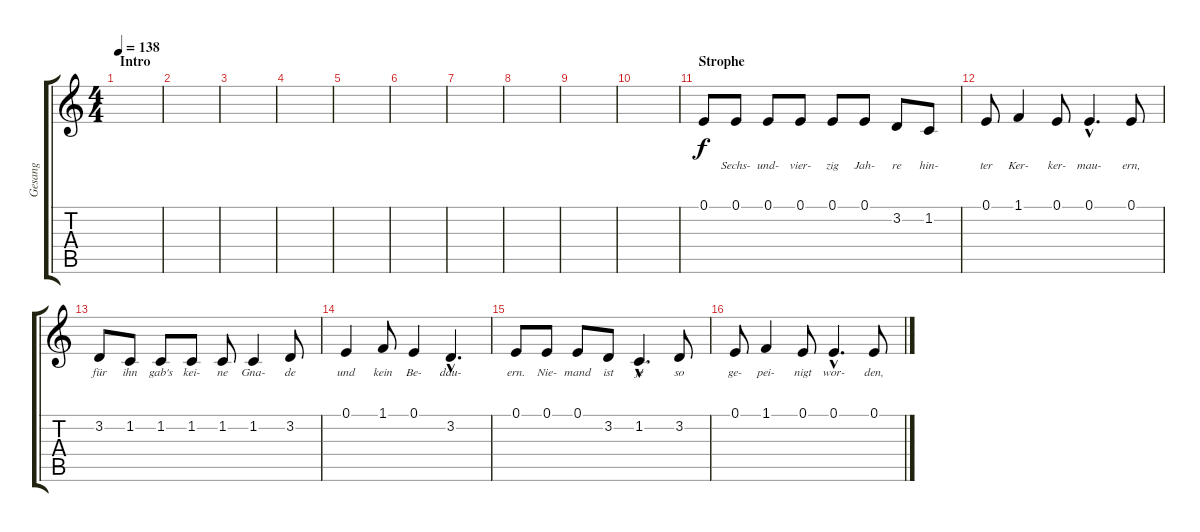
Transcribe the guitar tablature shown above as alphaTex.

\track ("Gesang" "Gesang") {instrument altosax}
\staff {score tabs}
\tuning (E4 B3 G3 D3 A2 E2) {hide}
\ts (4 4)
\section ("" "Intro")
\tempo 138
\clef g2
\ks c
|
|
|
|
|
|
|
|
|
|
\section ("" "Strophe")
0.1.8{lyrics (0 "") lyrics (1 "") lyrics (2 "") lyrics (3 "") lyrics (4 "")} 0.1.8{lyrics (0 "Sechs-") lyrics (1 "") lyrics (2 "") lyrics (3 "") lyrics (4 "")} 0.1.8{lyrics (0 "und-") lyrics (1 "") lyrics (2 "") lyrics (3 "") lyrics (4 "")} 0.1.8{lyrics (0 "vier-") lyrics (1 "") lyrics (2 "") lyrics (3 "") lyrics (4 "")} 0.1.8{lyrics (0 "zig") lyrics (1 "") lyrics (2 "") lyrics (3 "") lyrics (4 "")} 0.1.8{lyrics (0 "Jah-") lyrics (1 "") lyrics (2 "") lyrics (3 "") lyrics (4 "")} 3.2.8{lyrics (0 "re") lyrics (1 "") lyrics (2 "") lyrics (3 "") lyrics (4 "")} 1.2.8{lyrics (0 "hin-") lyrics (1 "") lyrics (2 "") lyrics (3 "") lyrics (4 "")} |
0.1.8{lyrics (0 "ter") lyrics (1 "") lyrics (2 "") lyrics (3 "") lyrics (4 "")} 1.1.4{lyrics (0 "Ker-") lyrics (1 "") lyrics (2 "") lyrics (3 "") lyrics (4 "")} 0.1.8{lyrics (0 "ker-") lyrics (1 "") lyrics (2 "") lyrics (3 "") lyrics (4 "")} 0.1{hac}.4{d lyrics (0 "mau-") lyrics (1 "") lyrics (2 "") lyrics (3 "") lyrics (4 "")} 0.1.8{lyrics (0 "ern,") lyrics (1 "") lyrics (2 "") lyrics (3 "") lyrics (4 "")} |
3.2.8{lyrics (0 "für") lyrics (1 "") lyrics (2 "") lyrics (3 "") lyrics (4 "")} 1.2.8{lyrics (0 "ihn") lyrics (1 "") lyrics (2 "") lyrics (3 "") lyrics (4 "")} 1.2.8{lyrics (0 "gab's") lyrics (1 "") lyrics (2 "") lyrics (3 "") lyrics (4 "")} 1.2.8{lyrics (0 "kei-") lyrics (1 "") lyrics (2 "") lyrics (3 "") lyrics (4 "")} 1.2.8{lyrics (0 "ne") lyrics (1 "") lyrics (2 "") lyrics (3 "") lyrics (4 "")} 1.2.4{lyrics (0 "Gna-") lyrics (1 "") lyrics (2 "") lyrics (3 "") lyrics (4 "")} 3.2.8{lyrics (0 "de") lyrics (1 "") lyrics (2 "") lyrics (3 "") lyrics (4 "")} |
0.1.4{lyrics (0 "und") lyrics (1 "") lyrics (2 "") lyrics (3 "") lyrics (4 "")} 1.1.8{lyrics (0 "kein") lyrics (1 "") lyrics (2 "") lyrics (3 "") lyrics (4 "")} 0.1.4{lyrics (0 "Be-") lyrics (1 "") lyrics (2 "") lyrics (3 "") lyrics (4 "")} 3.2{hac}.4{d lyrics (0 "dau-") lyrics (1 "") lyrics (2 "") lyrics (3 "") lyrics (4 "")} |
0.1.8{lyrics (0 "ern.") lyrics (1 "") lyrics (2 "") lyrics (3 "") lyrics (4 "")} 0.1.8{lyrics (0 "Nie-") lyrics (1 "") lyrics (2 "") lyrics (3 "") lyrics (4 "")} 0.1.8{lyrics (0 "mand") lyrics (1 "") lyrics (2 "") lyrics (3 "") lyrics (4 "")} 3.2.8{lyrics (0 "ist") lyrics (1 "") lyrics (2 "") lyrics (3 "") lyrics (4 "")} 1.2{hac}.4{d lyrics (0 "je") lyrics (1 "") lyrics (2 "") lyrics (3 "") lyrics (4 "")} 3.2.8{lyrics (0 "so") lyrics (1 "") lyrics (2 "") lyrics (3 "") lyrics (4 "")} |
0.1.8{lyrics (0 "ge-") lyrics (1 "") lyrics (2 "") lyrics (3 "") lyrics (4 "")} 1.1.4{lyrics (0 "pei-") lyrics (1 "") lyrics (2 "") lyrics (3 "") lyrics (4 "")} 0.1.8{lyrics (0 "nigt") lyrics (1 "") lyrics (2 "") lyrics (3 "") lyrics (4 "")} 0.1{hac}.4{d lyrics (0 "wor-") lyrics (1 "") lyrics (2 "") lyrics (3 "") lyrics (4 "")} 0.1.8{lyrics (0 "den,") lyrics (1 "") lyrics (2 "") lyrics (3 "") lyrics (4 "")}
